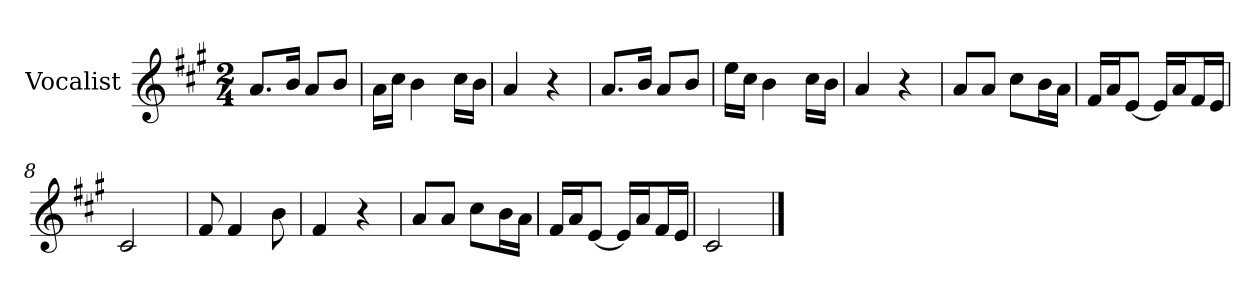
**kern
*part1
*staff1
*I"Vocalist
*k[f#c#g#]
*A:
*M2/4
=
8.aL
16bJk
8aL
8bJ
=1
16aLL
16cc#JJ
4b
16cc#LL
16bJJ
=2
4a
4r
=3
8.aL
16bJk
8aL
8bJ
=4
16eeLL
16cc#JJ
4b
16cc#LL
16bJJ
=5
4a
4r
=6
8aL
8aJ
8cc#L
16bL
16aJJ
=7
16f#LL
16aJ
[8eJ
16eLL]
16aJ
16f#L
16eJJ
=8
2c#
=9
8f#
4f#
8b
=10
4f#
4r
=11
8aL
8aJ
8cc#L
16bL
16aJJ
=12
16f#LL
16aJ
[8eJ
16eLL]
16aJ
16f#L
16eJJ
=13
2c#
==
*-
